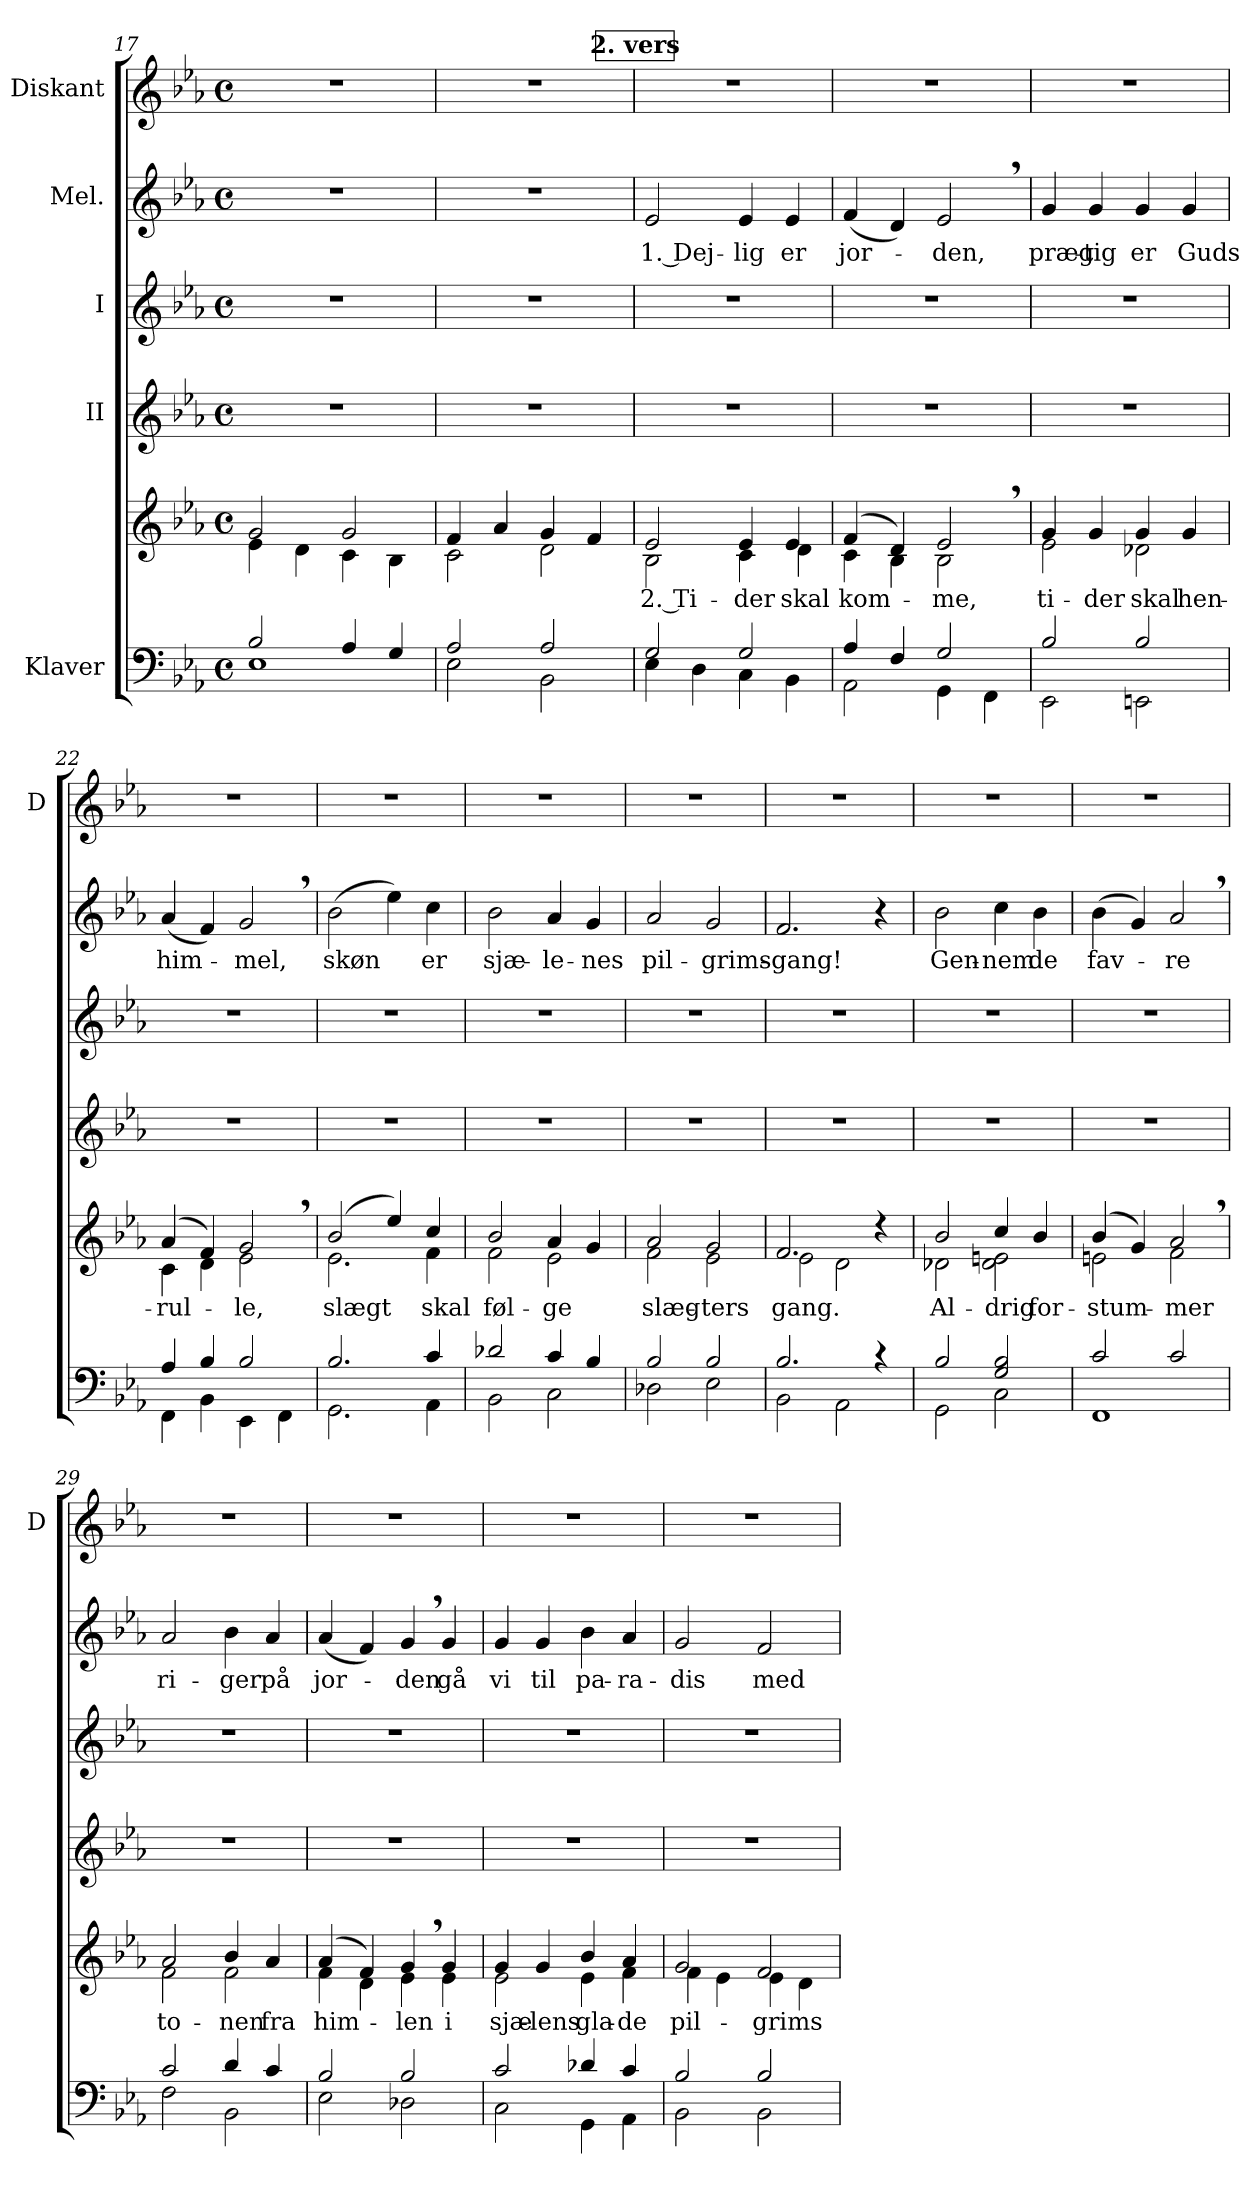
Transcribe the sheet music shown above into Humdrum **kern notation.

**kern	**kern	**text	**kern	**kern	**kern	**text	**kern
*part5	*part5	*part5	*part4	*part3	*part2	*part2	*part1
*staff6	*staff5	*staff5	*staff4	*staff3	*staff2	*staff2	*staff1
*I"Klaver	*	*	*I"II	*I"I	*I"Mel.	*	*I"Diskant
*	*	*	*	*	*	*	*I'D
*clefF4	*clefG2	*	*clefG2	*clefG2	*clefG2	*	*clefG2
*k[b-e-a-]	*k[b-e-a-]	*	*k[b-e-a-]	*k[b-e-a-]	*k[b-e-a-]	*	*k[b-e-a-]
*M4/4	*M4/4	*	*M4/4	*M4/4	*M4/4	*	*M4/4
*met(c)	*met(c)	*	*met(c)	*met(c)	*met(c)	*	*met(c)
=17	=17	=17	=17	=17	=17	=17	=17
*^	*^	*	*	*	*	*	*
2B-/	1E-	2g/	4e-\	.	1r	1r	1r	.	1r
.	.	.	4d\	.	.	.	.	.	.
4A-/	.	2g/	4c\	.	.	.	.	.	.
4G/	.	.	4B-\	.	.	.	.	.	.
!!LO:LB:g=z
=18	=18	=18	=18	=18	=18	=18	=18	=18	=18
2A-/	2E-\	4f/	2c\	.	1r	1r	1r	.	1r
.	.	4a-/	.	.	.	.	.	.	.
2A-/	2BB-\	4g/	2d\	.	.	.	.	.	.
.	.	4f/	.	.	.	.	.	.	.
!!LO:PB:g=z
!!LO:REH:place=s1:a:B:cj:fs=14:t=2. vers
=19	=19	=19	=19	=19	=19	=19	=19	=19	=19
!	!	!	!	!LO:LY:b	!	!	!	!LO:LY:b	!
2G/	4E-\	2e-/	2B-\	2. Ti-	1r	1r	2e-/	1. Dej-	1r
.	4D\	.	.	.	.	.	.	.	.
!	!	!	!	!LO:LY:b	!	!	!	!LO:LY:b	!
2G/	4C\	4e-/	4c\	-der	.	.	4e-/	-lig	.
!	!	!	!	!LO:LY:b	!	!	!	!LO:LY:b	!
.	4BB-\	4e-/	4d\	skal	.	.	4e-/	er	.
=20	=20	=20	=20	=20	=20	=20	=20	=20	=20
!	!	!	!	!LO:LY:b	!	!	!	!LO:LY:b	!
4A-/	2AA-\	(4f/	4c\	kom-	1r	1r	(4f/	jor-	1r
4F/	.	4d/)	4B-\	.	.	.	4d/)	.	.
!	!	!	!	!LO:LY:b	!	!	!	!LO:LY:b	!
2G/	4GG\	2e-,/	2B-\	-me,	.	.	2e-,/	-den,	.
.	4FF\	.	.	.	.	.	.	.	.
=21	=21	=21	=21	=21	=21	=21	=21	=21	=21
!	!	!	!	!LO:LY:b	!	!	!	!LO:LY:b	!
2B-/	2EE-\	4g/	2e-\	ti-	1r	1r	4g/	præg-	1r
!	!	!	!	!LO:LY:b	!	!	!	!LO:LY:b	!
.	.	4g/	.	-der	.	.	4g/	-tig	.
!	!	!	!	!LO:LY:b	!	!	!	!LO:LY:b	!
2B-/	2EEn\	4g/	2d-X\	skal	.	.	4g/	er	.
!	!	!	!	!LO:LY:b	!	!	!	!LO:LY:b	!
.	.	4g/	.	hen-	.	.	4g/	Guds	.
=22	=22	=22	=22	=22	=22	=22	=22	=22	=22
!	!	!	!	!LO:LY:b	!	!	!	!LO:LY:b	!
4A-/	4FF\	(4a-/	4c\	-rul-	1r	1r	(4a-/	him-	1r
4B-/	4BB-\	4f/)	4d\	.	.	.	4f/)	.	.
!	!	!	!	!LO:LY:b	!	!	!	!LO:LY:b	!
2B-/	4EE-\	2g,/	2e-\	-le,	.	.	2g,/	-mel,	.
.	4FF\	.	.	.	.	.	.	.	.
=23	=23	=23	=23	=23	=23	=23	=23	=23	=23
!	!	!	!	!LO:LY:b	!	!	!	!LO:LY:b	!
2.B-/	2.GG\	(2b-/	2.e-\	slægt	1r	1r	(2b-\	skøn	1r
.	.	4ee-/)	.	.	.	.	4ee-\)	.	.
!	!	!	!	!LO:LY:b	!	!	!	!LO:LY:b	!
4c/	4AA-\	4cc/	4f\	skal	.	.	4cc\	er	.
=24	=24	=24	=24	=24	=24	=24	=24	=24	=24
!	!	!	!	!LO:LY:b	!	!	!	!LO:LY:b	!
2d-X/	2BB-\	2b-/	2f\	føl-	1r	1r	2b-\	sjæ-	1r
!	!	!	!	!LO:LY:b	!	!	!	!LO:LY:b	!
4c/	2C\	4a-/	2e-\	-ge	.	.	4a-/	-le-	.
!	!	!	!	!	!	!	!	!LO:LY:b	!
4B-/	.	4g/	.	.	.	.	4g/	-nes	.
!!LO:LB:g=z
=25	=25	=25	=25	=25	=25	=25	=25	=25	=25
!	!	!	!	!LO:LY:b	!	!	!	!LO:LY:b	!
2B-/	2D-X\	2a-/	2f\	slæg-	1r	1r	2a-/	pil-	1r
!	!	!	!	!LO:LY:b	!	!	!	!LO:LY:b	!
2B-/	2E-\	2g/	2e-\	-ters	.	.	2g/	-grims-	.
=26	=26	=26	=26	=26	=26	=26	=26	=26	=26
!	!	!	!	!LO:LY:b	!	!	!	!LO:LY:b	!
2.B-/	2BB-\	2.f/	2e-\	gang.	1r	1r	2.f/	-gang!	1r
.	2AA-\	.	2d\	.	.	.	.	.	.
4r	.	4r	.	.	.	.	4r	.	.
=27	=27	=27	=27	=27	=27	=27	=27	=27	=27
!	!	!	!	!LO:LY:b	!	!	!	!LO:LY:b	!
2B-/	2GG\	2b-/	2d-X\	Al-	1r	1r	2b-\	Gen-	1r
!	!	!	!	!LO:LY:b	!	!	!	!LO:LY:b	!
2G/ 2B-/	2C\	4cc/	2d-\ 2en\	-drig	.	.	4cc\	-nem	.
!	!	!	!	!LO:LY:b	!	!	!	!LO:LY:b	!
.	.	4b-/	.	for-	.	.	4b-\	de	.
=28	=28	=28	=28	=28	=28	=28	=28	=28	=28
!	!	!	!	!LO:LY:b	!	!	!	!LO:LY:b	!
2c/	1FF	(4b-/	2en\	-stum-	1r	1r	(4b-\	fav-	1r
.	.	4g/)	.	.	.	.	4g/)	.	.
!	!	!	!	!LO:LY:b	!	!	!	!LO:LY:b	!
2c/	.	2a-,/	2f\	-mer	.	.	2a-,/	-re	.
=29	=29	=29	=29	=29	=29	=29	=29	=29	=29
!	!	!	!	!LO:LY:b	!	!	!	!LO:LY:b	!
2c/	2F\	2a-/	2f\	to-	1r	1r	2a-/	ri-	1r
!	!	!	!	!LO:LY:b	!	!	!	!LO:LY:b	!
4d/	2BB-\	4b-/	2f\	-nen	.	.	4b-\	-ger	.
!	!	!	!	!LO:LY:b	!	!	!	!LO:LY:b	!
4c/	.	4a-/	.	fra	.	.	4a-/	på	.
=30	=30	=30	=30	=30	=30	=30	=30	=30	=30
!	!	!	!	!LO:LY:b	!	!	!	!LO:LY:b	!
2B-/	2E-\	(4a-/	4f\	him-	1r	1r	(4a-/	jor-	1r
.	.	4f/)	4d\	.	.	.	4f/)	.	.
!	!	!	!	!LO:LY:b	!	!	!	!LO:LY:b	!
2B-/	2D-X\	4g,/	4e-\	-len	.	.	4g,/	-den	.
!	!	!	!	!LO:LY:b	!	!	!	!LO:LY:b	!
.	.	4g/	4e-\	i	.	.	4g/	gå	.
!!LO:LB:g=z
=31	=31	=31	=31	=31	=31	=31	=31	=31	=31
!	!	!	!	!LO:LY:b	!	!	!	!LO:LY:b	!
2c/	2C\	4g/	2e-\	sjæ-	1r	1r	4g/	vi	1r
!	!	!	!	!LO:LY:b	!	!	!	!LO:LY:b	!
.	.	4g/	.	-lens	.	.	4g/	til	.
!	!	!	!	!LO:LY:b	!	!	!	!LO:LY:b	!
4d-X/	4GG\	4b-/	4e-\	gla-	.	.	4b-\	pa-	.
!	!	!	!	!LO:LY:b	!	!	!	!LO:LY:b	!
4c/	4AA-\	4a-/	4f\	-de	.	.	4a-/	-ra-	.
=32	=32	=32	=32	=32	=32	=32	=32	=32	=32
!	!	!	!	!LO:LY:b	!	!	!	!LO:LY:b	!
2B-/	2BB-\	2g/	4f\	pil-	1r	1r	2g/	-dis	1r
.	.	.	4e-\	.	.	.	.	.	.
!	!	!	!	!LO:LY:b	!	!	!	!LO:LY:b	!
2B-/	2BB-\	2f/	4e-\	-grims-	.	.	2f/	med	.
.	.	.	4d\	.	.	.	.	.	.
*v	*v	*	*	*	*	*	*	*	*
*	*v	*v	*	*	*	*	*	*
=	=	=	=	=	=	=	=
*-	*-	*-	*-	*-	*-	*-	*-
